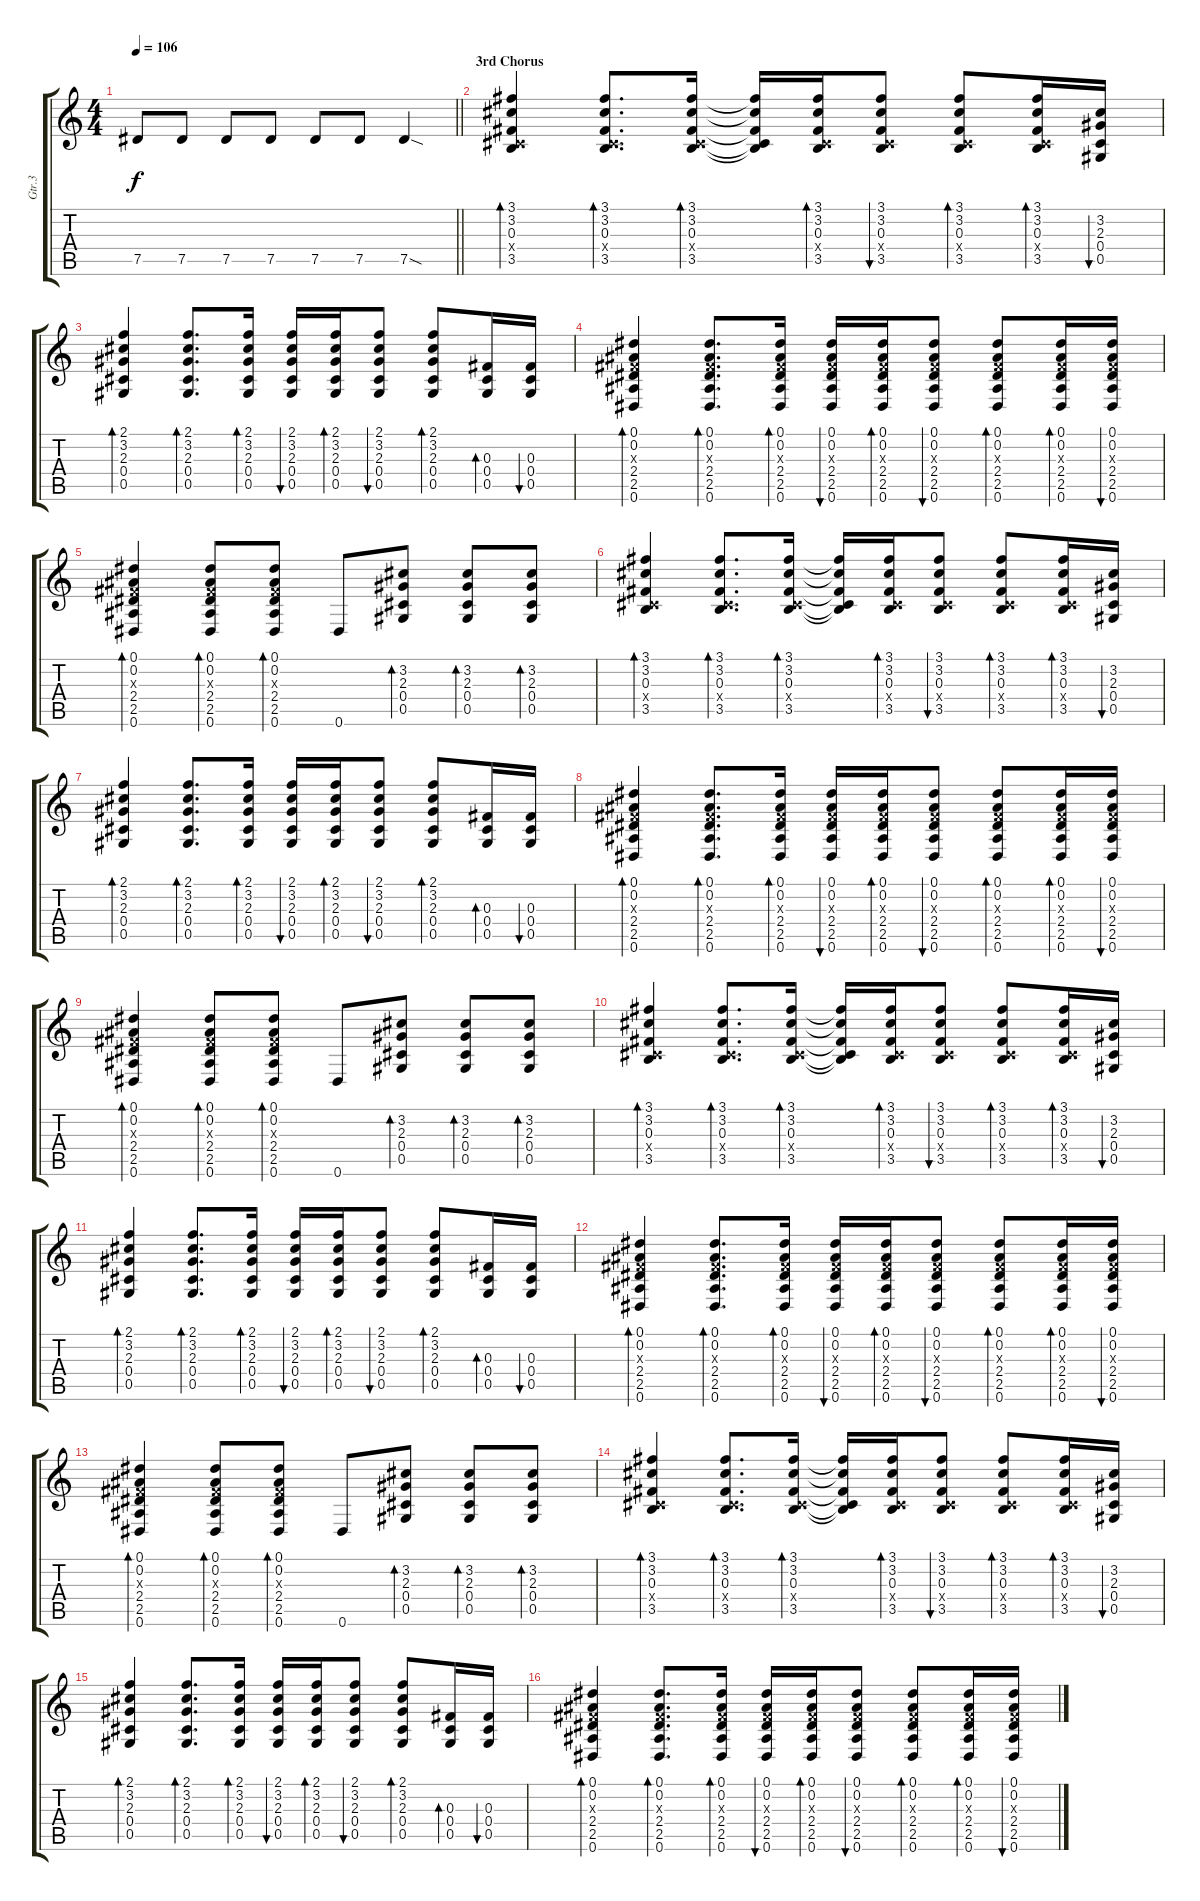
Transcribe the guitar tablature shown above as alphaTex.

\track ("Gtr.3" "Gtr.3") {instrument electricguitarclean}
\staff {score tabs}
\tuning (Eb4 Bb3 Gb3 Db3 Ab2 Eb2) {hide}
\ts (4 4)
\tempo 106
\clef g2
\barLineRight lightlight
\ks c
7.5.8{dy f} 7.5.8 7.5.8 7.5.8 7.5.8 7.5.8 7.5{sod}.4 |
\section ("" "3rd Chorus")
(3.1 3.2 0.3 0.4{x} 3.5).4{bd 240 instrument electricguitarclean} (3.1 3.2 0.3 0.4{x} 3.5).8{d bd 60} (3.1 3.2 0.3 0.4{x} 3.5).16{bd 60} (3.1{t} 3.2{t} 0.3{t} 0.4{t} 3.5{t}).16 (3.1 3.2 0.3 0.4{x} 3.5).16{bd 30} (3.1 3.2 0.3 0.4{x} 3.5).8{bu 30} (3.1 3.2 0.3 0.4{x} 3.5).8{bd 30} (3.1 3.2 0.3 0.4{x} 3.5).16{bd 30} (3.2 2.3 0.4 0.5).16{bu 30} |
(2.1 3.2 2.3 0.4 0.5).4{bd 60} (2.1 3.2 2.3 0.4 0.5).8{d bd 60} (2.1 3.2 2.3 0.4 0.5).16{bd 30} (2.1 3.2 2.3 0.4 0.5).16{bu 30} (2.1 3.2 2.3 0.4 0.5).16{bd 30} (2.1 3.2 2.3 0.4 0.5).8{bu 30} (2.1 3.2 2.3 0.4 0.5).8{bd 60} (0.3 0.4 0.5).16{bd 30} (0.3 0.4 0.5).16{bu 30} |
(0.1 0.2 0.3{x} 2.4 2.5 0.6).4{bd 60} (0.1 0.2 0.3{x} 2.4 2.5 0.6).8{d bd 60} (0.1 0.2 0.3{x} 2.4 2.5 0.6).16{bd 30} (0.1 0.2 0.3{x} 2.4 2.5 0.6).16{bu 30} (0.1 0.2 0.3{x} 2.4 2.5 0.6).16{bd 30} (0.1 0.2 0.3{x} 2.4 2.5 0.6).8{bu 30} (0.1 0.2 0.3{x} 2.4 2.5 0.6).8{bd 60} (0.1 0.2 0.3{x} 2.4 2.5 0.6).16{bd 30} (0.1 0.2 0.3{x} 2.4 2.5 0.6).16{bu 30} |
(0.1 0.2 0.3{x} 2.4 2.5 0.6).4{bd 60} (0.1 0.2 0.3{x} 2.4 2.5 0.6).8{bd 60} (0.1 0.2 0.3{x} 2.4 2.5 0.6).8{bd 60} 0.6.8 (3.2 2.3 0.4 0.5).8{bd 30} (3.2 2.3 0.4 0.5).8{bd 30} (3.2 2.3 0.4 0.5).8{bd 30} |
(3.1 3.2 0.3 0.4{x} 3.5).4{bd 240 instrument electricguitarclean} (3.1 3.2 0.3 0.4{x} 3.5).8{d bd 60} (3.1 3.2 0.3 0.4{x} 3.5).16{bd 60} (3.1{t} 3.2{t} 0.3{t} 0.4{t} 3.5{t}).16 (3.1 3.2 0.3 0.4{x} 3.5).16{bd 30} (3.1 3.2 0.3 0.4{x} 3.5).8{bu 30} (3.1 3.2 0.3 0.4{x} 3.5).8{bd 30} (3.1 3.2 0.3 0.4{x} 3.5).16{bd 30} (3.2 2.3 0.4 0.5).16{bu 30} |
(2.1 3.2 2.3 0.4 0.5).4{bd 60} (2.1 3.2 2.3 0.4 0.5).8{d bd 60} (2.1 3.2 2.3 0.4 0.5).16{bd 30} (2.1 3.2 2.3 0.4 0.5).16{bu 30} (2.1 3.2 2.3 0.4 0.5).16{bd 30} (2.1 3.2 2.3 0.4 0.5).8{bu 30} (2.1 3.2 2.3 0.4 0.5).8{bd 60} (0.3 0.4 0.5).16{bd 30} (0.3 0.4 0.5).16{bu 30} |
(0.1 0.2 0.3{x} 2.4 2.5 0.6).4{bd 60} (0.1 0.2 0.3{x} 2.4 2.5 0.6).8{d bd 60} (0.1 0.2 0.3{x} 2.4 2.5 0.6).16{bd 30} (0.1 0.2 0.3{x} 2.4 2.5 0.6).16{bu 30} (0.1 0.2 0.3{x} 2.4 2.5 0.6).16{bd 30} (0.1 0.2 0.3{x} 2.4 2.5 0.6).8{bu 30} (0.1 0.2 0.3{x} 2.4 2.5 0.6).8{bd 60} (0.1 0.2 0.3{x} 2.4 2.5 0.6).16{bd 30} (0.1 0.2 0.3{x} 2.4 2.5 0.6).16{bu 30} |
(0.1 0.2 0.3{x} 2.4 2.5 0.6).4{bd 60} (0.1 0.2 0.3{x} 2.4 2.5 0.6).8{bd 60} (0.1 0.2 0.3{x} 2.4 2.5 0.6).8{bd 60} 0.6.8 (3.2 2.3 0.4 0.5).8{bd 30} (3.2 2.3 0.4 0.5).8{bd 30} (3.2 2.3 0.4 0.5).8{bd 30} |
(3.1 3.2 0.3 0.4{x} 3.5).4{bd 240 instrument overdrivenguitar} (3.1 3.2 0.3 0.4{x} 3.5).8{d bd 60} (3.1 3.2 0.3 0.4{x} 3.5).16{bd 60} (3.1{t} 3.2{t} 0.3{t} 0.4{t} 3.5{t}).16 (3.1 3.2 0.3 0.4{x} 3.5).16{bd 30} (3.1 3.2 0.3 0.4{x} 3.5).8{bu 30} (3.1 3.2 0.3 0.4{x} 3.5).8{bd 30} (3.1 3.2 0.3 0.4{x} 3.5).16{bd 30} (3.2 2.3 0.4 0.5).16{bu 30} |
(2.1 3.2 2.3 0.4 0.5).4{bd 60} (2.1 3.2 2.3 0.4 0.5).8{d bd 60} (2.1 3.2 2.3 0.4 0.5).16{bd 30} (2.1 3.2 2.3 0.4 0.5).16{bu 30} (2.1 3.2 2.3 0.4 0.5).16{bd 30} (2.1 3.2 2.3 0.4 0.5).8{bu 30} (2.1 3.2 2.3 0.4 0.5).8{bd 60} (0.3 0.4 0.5).16{bd 30} (0.3 0.4 0.5).16{bu 30} |
(0.1 0.2 0.3{x} 2.4 2.5 0.6).4{bd 60} (0.1 0.2 0.3{x} 2.4 2.5 0.6).8{d bd 60} (0.1 0.2 0.3{x} 2.4 2.5 0.6).16{bd 30} (0.1 0.2 0.3{x} 2.4 2.5 0.6).16{bu 30} (0.1 0.2 0.3{x} 2.4 2.5 0.6).16{bd 30} (0.1 0.2 0.3{x} 2.4 2.5 0.6).8{bu 30} (0.1 0.2 0.3{x} 2.4 2.5 0.6).8{bd 60} (0.1 0.2 0.3{x} 2.4 2.5 0.6).16{bd 30} (0.1 0.2 0.3{x} 2.4 2.5 0.6).16{bu 30} |
(0.1 0.2 0.3{x} 2.4 2.5 0.6).4{bd 60} (0.1 0.2 0.3{x} 2.4 2.5 0.6).8{bd 60} (0.1 0.2 0.3{x} 2.4 2.5 0.6).8{bd 60} 0.6.8 (3.2 2.3 0.4 0.5).8{bd 30} (3.2 2.3 0.4 0.5).8{bd 30} (3.2 2.3 0.4 0.5).8{bd 30} |
(3.1 3.2 0.3 0.4{x} 3.5).4{bd 240 instrument overdrivenguitar} (3.1 3.2 0.3 0.4{x} 3.5).8{d bd 60} (3.1 3.2 0.3 0.4{x} 3.5).16{bd 60} (3.1{t} 3.2{t} 0.3{t} 0.4{t} 3.5{t}).16 (3.1 3.2 0.3 0.4{x} 3.5).16{bd 30} (3.1 3.2 0.3 0.4{x} 3.5).8{bu 30} (3.1 3.2 0.3 0.4{x} 3.5).8{bd 30} (3.1 3.2 0.3 0.4{x} 3.5).16{bd 30} (3.2 2.3 0.4 0.5).16{bu 30} |
(2.1 3.2 2.3 0.4 0.5).4{bd 60} (2.1 3.2 2.3 0.4 0.5).8{d bd 60} (2.1 3.2 2.3 0.4 0.5).16{bd 30} (2.1 3.2 2.3 0.4 0.5).16{bu 30} (2.1 3.2 2.3 0.4 0.5).16{bd 30} (2.1 3.2 2.3 0.4 0.5).8{bu 30} (2.1 3.2 2.3 0.4 0.5).8{bd 60} (0.3 0.4 0.5).16{bd 30} (0.3 0.4 0.5).16{bu 30} |
(0.1 0.2 0.3{x} 2.4 2.5 0.6).4{bd 60} (0.1 0.2 0.3{x} 2.4 2.5 0.6).8{d bd 60} (0.1 0.2 0.3{x} 2.4 2.5 0.6).16{bd 30} (0.1 0.2 0.3{x} 2.4 2.5 0.6).16{bu 30} (0.1 0.2 0.3{x} 2.4 2.5 0.6).16{bd 30} (0.1 0.2 0.3{x} 2.4 2.5 0.6).8{bu 30} (0.1 0.2 0.3{x} 2.4 2.5 0.6).8{bd 60} (0.1 0.2 0.3{x} 2.4 2.5 0.6).16{bd 30} (0.1 0.2 0.3{x} 2.4 2.5 0.6).16{bu 30}
